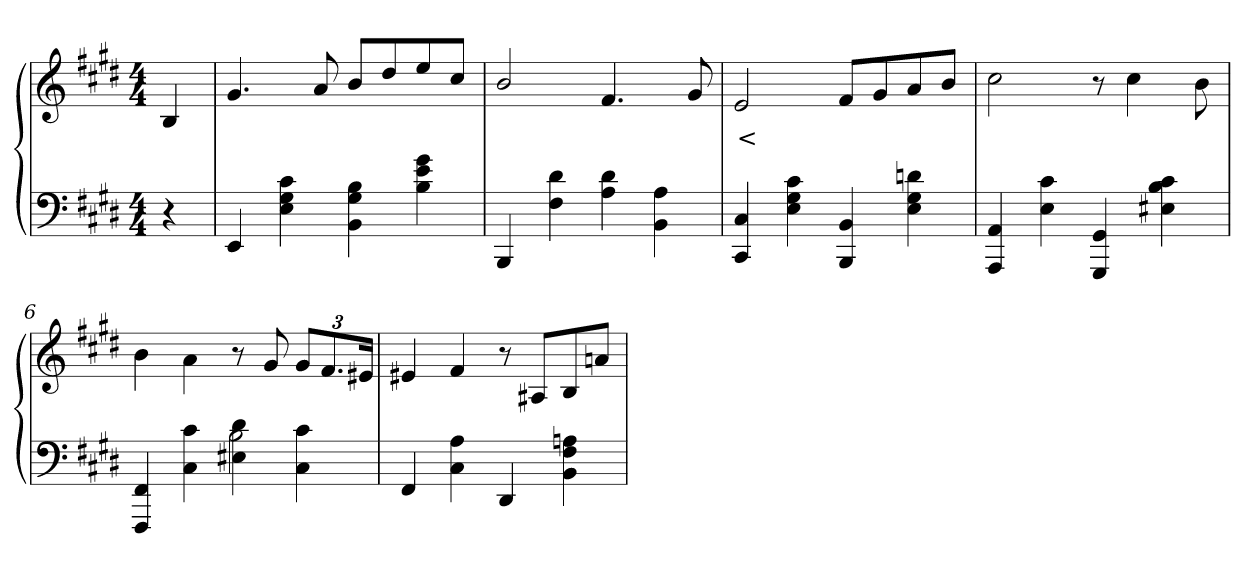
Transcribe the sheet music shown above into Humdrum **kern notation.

**kern	**kern	**text
*part2	*part1	*part1
*staff2	*staff1	*staff1
*clefF4	*clefG2	*
*k[f#c#g#d#]	*k[f#c#g#d#]	*
*M4/4	*M4/4	*
=1	=1	=1
4r	4B	.
=2	=2	=2
4EE	4.g#	.
4c# 4G# 4E	.	.
.	8a	.
4B 4G# 4BB	8b/L	.
.	8dd#	.
4g# 4e 4B	8ee	.
.	8cc#J	.
=3	=3	=3
4BBB	2b/	.
4d# 4F#	.	.
4d# 4A	4.f#	.
4A 4BB	.	.
.	8g#	.
=4	=4	=4
4C# 4CC#	2e	<
4c# 4G# 4E	.	.
4BB 4BBB	8f#L	.
.	8g#	.
4dn 4G# 4E	8a	.
.	8bJ	.
=5	=5	=5
4AA 4AAA	2cc#	.
4c# 4E	.	.
4GG# 4GGG#	8r	.
.	4cc#	.
4c# 4B 4E#X	.	.
.	8b	.
=6	=6	=6
*^	*	*
4FF# 4FFF#	2ryy	4b	.
4c# 4C#	.	4a\	.
4d#\ 4E#X\	2B	8r	]
.	.	8g#	.
4c#\ 4C#\	.	12g#L	.
.	.	12.f#	.
.	.	24e#XJk	.
*v	*v	*	*
=7	=7	=7
4FF#	4e#X	.
4A 4C#	4f#	.
4DD#	8r	.
.	8A#XL	.
4An 4F# 4BB	8B	.
.	8anJ	.
=	=	=
*-	*-	*-
